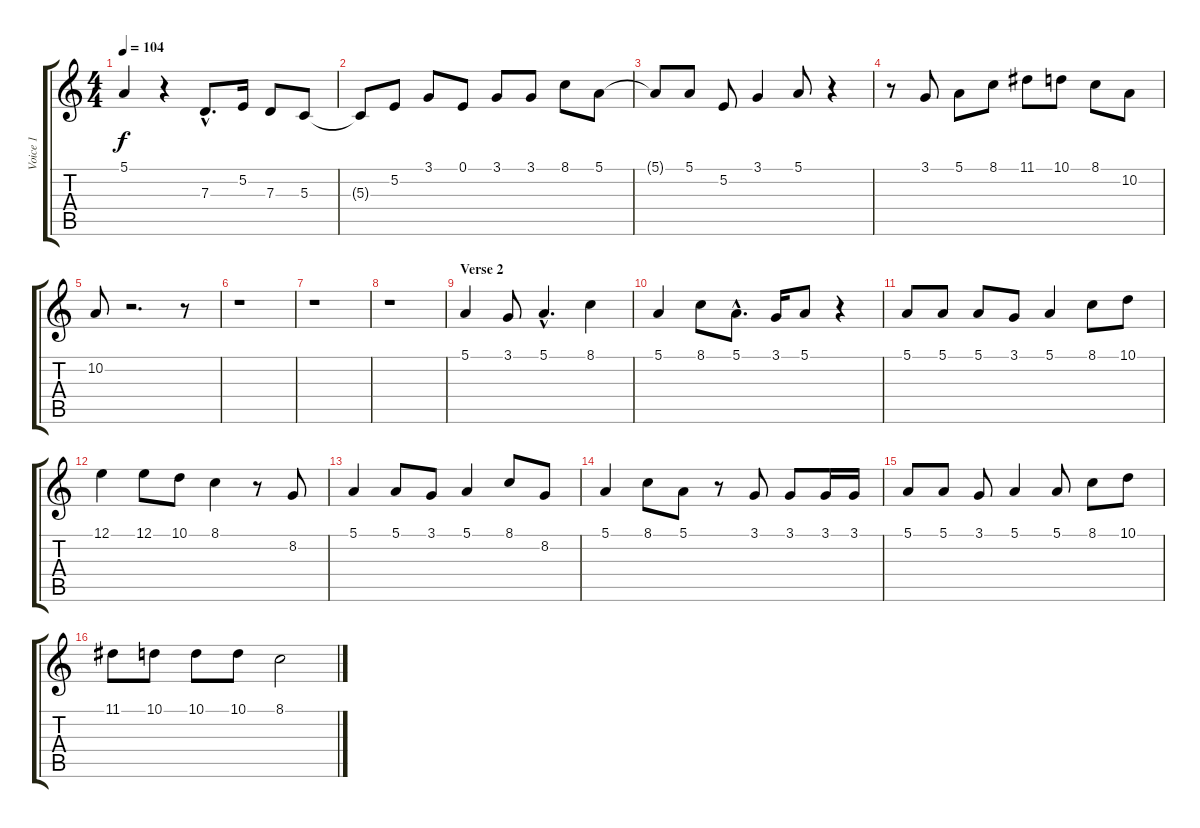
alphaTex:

\track ("Voice 1" "Voice 1") {instrument lead2sawtooth}
\staff {score tabs}
\tuning (E4 B3 G3 D3 A2 E2) {hide}
\ts (4 4)
\tempo 104
\clef g2
\ks c
5.1.4{dy f} r.4 7.3{hac}.8{d} 5.2.16 7.3.8 5.3.8 |
5.3{t}.8 5.2.8 3.1.8 0.1.8 3.1.8 3.1.8 8.1.8 5.1.8 |
5.1{t}.8 5.1.8 5.2.8 3.1.4 5.1.8 r.4 |
r.8 3.1.8 5.1.8 8.1.8 11.1.8 10.1.8 8.1.8 10.2.8 |
10.2.8 r.2{d} r.8 |
r.1 |
r.1 |
r.1 |
\section ("" "Verse 2")
5.1.4 3.1.8 5.1{hac}.4{d} 8.1.4 |
5.1.4 8.1.8 5.1{hac}.8{d} 3.1.16 5.1.8 r.4 |
5.1.8 5.1.8 5.1.8 3.1.8 5.1.4 8.1.8 10.1.8 |
12.1.4 12.1.8 10.1.8 8.1.4 r.8 8.2.8 |
5.1.4 5.1.8 3.1.8 5.1.4 8.1.8 8.2.8 |
5.1.4 8.1.8 5.1.8 r.8 3.1.8 3.1.8 3.1.16 3.1.16 |
5.1.8 5.1.8 3.1.8 5.1.4 5.1.8 8.1.8 10.1.8 |
11.1.8 10.1.8 10.1.8 10.1.8 8.1.2
